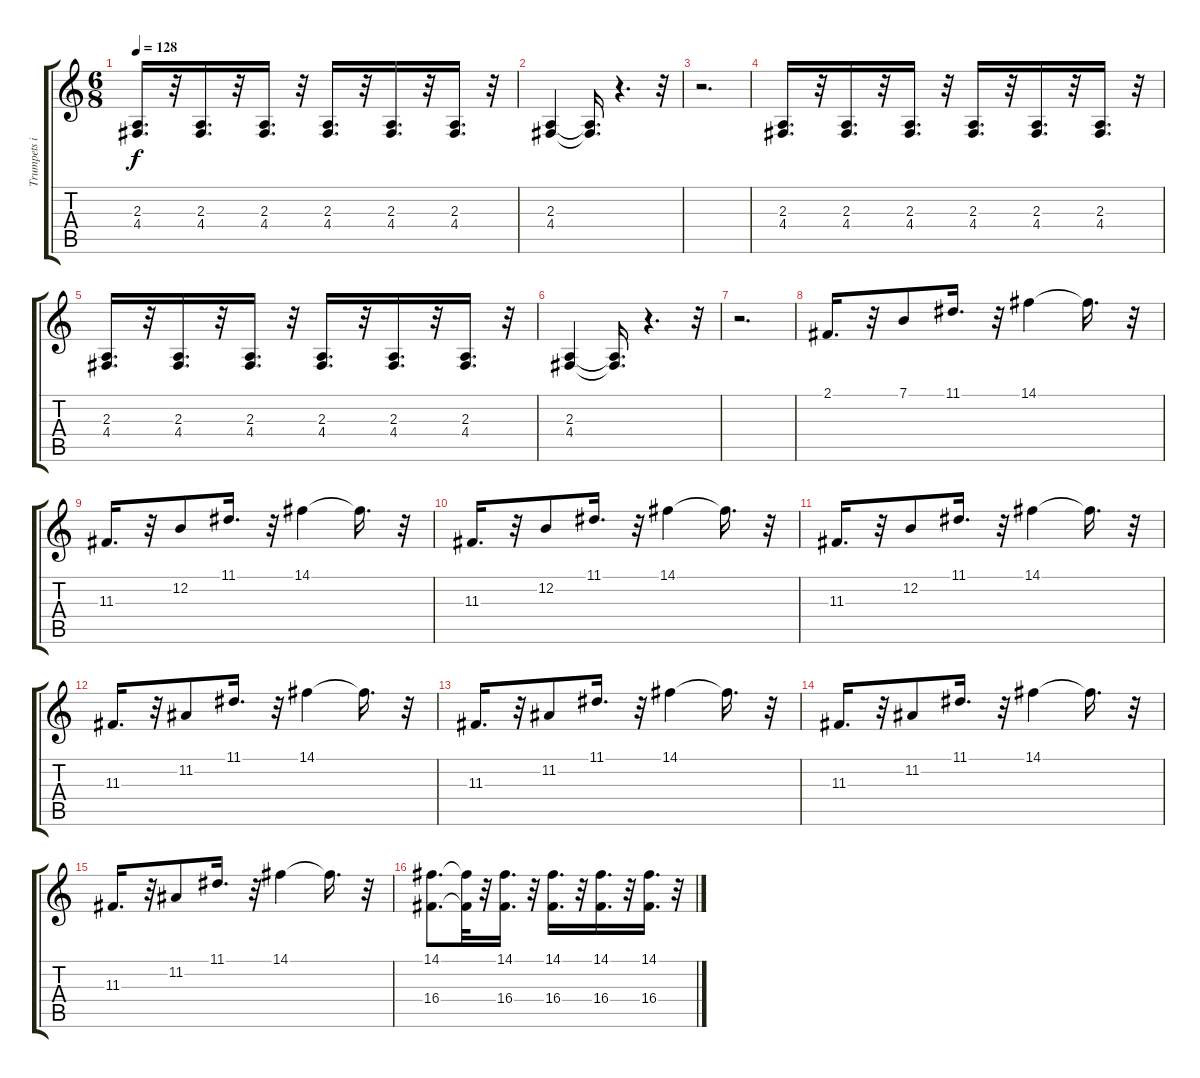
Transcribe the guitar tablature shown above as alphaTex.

\track ("Trumpets in E" "Trumpets i") {instrument pizzicatostrings}
\staff {score tabs}
\tuning (E4 B3 G3 D3 A2 E2) {hide}
\ts (6 8)
\tempo 128
\clef g2
\ks c
(2.3 4.4).16{d dy f} r.32 (2.3 4.4).16{d} r.32 (2.3 4.4).16{d} r.32 (2.3 4.4).16{d} r.32 (2.3 4.4).16{d} r.32 (2.3 4.4).16{d} r.32 |
(2.3 4.4).4 (2.3{t} 4.4{t}).16{d} r.4{d} r.32 |
r.2{d} |
(2.3 4.4).16{d} r.32 (2.3 4.4).16{d} r.32 (2.3 4.4).16{d} r.32 (2.3 4.4).16{d} r.32 (2.3 4.4).16{d} r.32 (2.3 4.4).16{d} r.32 |
(2.3 4.4).16{d} r.32 (2.3 4.4).16{d} r.32 (2.3 4.4).16{d} r.32 (2.3 4.4).16{d} r.32 (2.3 4.4).16{d} r.32 (2.3 4.4).16{d} r.32 |
(2.3 4.4).4 (2.3{t} 4.4{t}).16{d} r.4{d} r.32 |
r.2{d} |
2.1.16{d} r.32 7.1.8 11.1.16{d} r.32 14.1.4 14.1{t}.16{d} r.32 |
11.3.16{d} r.32 12.2.8 11.1.16{d} r.32 14.1.4 14.1{t}.16{d} r.32 |
11.3.16{d} r.32 12.2.8 11.1.16{d} r.32 14.1.4 14.1{t}.16{d} r.32 |
11.3.16{d} r.32 12.2.8 11.1.16{d} r.32 14.1.4 14.1{t}.16{d} r.32 |
11.3.16{d} r.32 11.2.8 11.1.16{d} r.32 14.1.4 14.1{t}.16{d} r.32 |
11.3.16{d} r.32 11.2.8 11.1.16{d} r.32 14.1.4 14.1{t}.16{d} r.32 |
11.3.16{d} r.32 11.2.8 11.1.16{d} r.32 14.1.4 14.1{t}.16{d} r.32 |
11.3.16{d} r.32 11.2.8 11.1.16{d} r.32 14.1.4 14.1{t}.16{d} r.32 |
(14.1 16.4).8{d} (14.1{t} 16.4{t}).32 r.32 (14.1 16.4).16{d} r.32 (14.1 16.4).16{d} r.32 (14.1 16.4).16{d} r.32 (14.1 16.4).16{d} r.32
